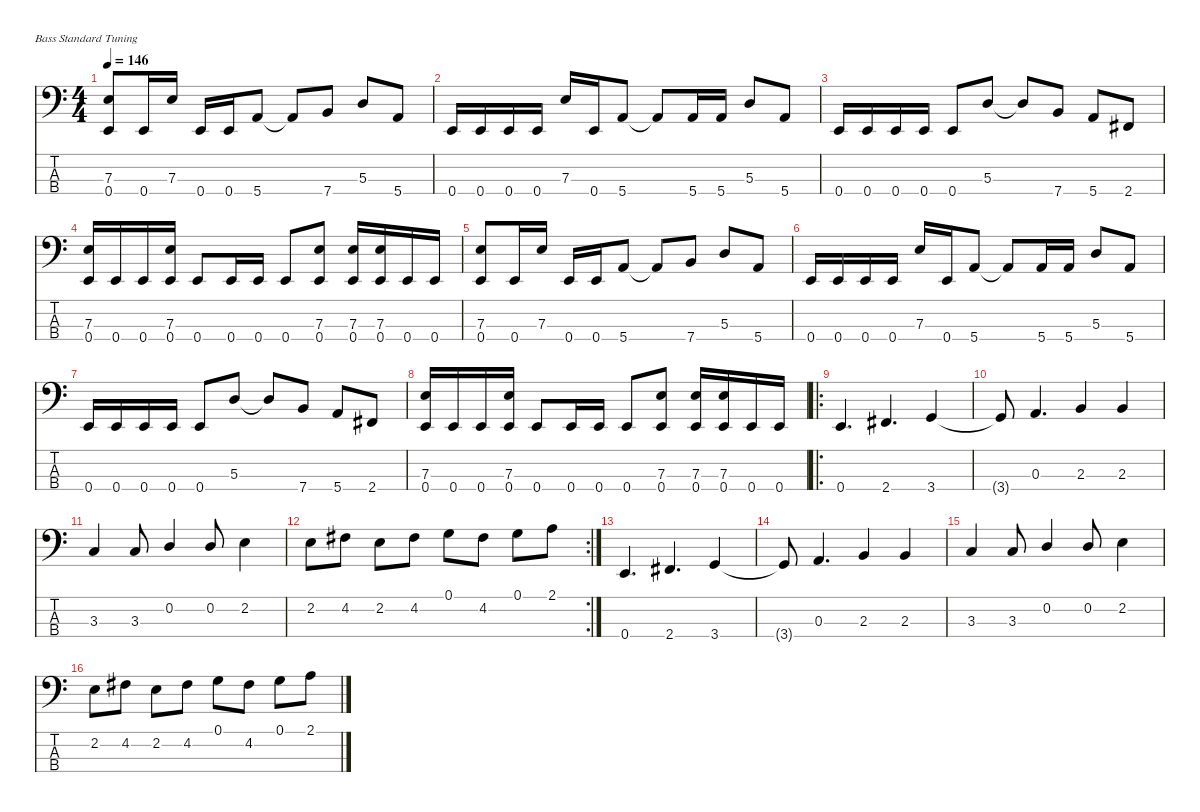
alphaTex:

\defaultSystemsLayout 4
\hideDynamics
\bracketExtendMode nobrackets
\singleTrackTrackNamePolicy hidden
\multiTrackTrackNamePolicy hidden
\firstSystemTrackNameMode fullname
\firstSystemTrackNameOrientation horizontal
\otherSystemsTrackNameOrientation horizontal
\track ("Bass" "el.bs.") {instrument electricbasspick}
\staff {score tabs}
\tuning (G2 D2 A1 E1)
\ts (4 4)
\tempo 146
\clef f4
\ks c
(7.3 0.4).8{dy f beam Up} 0.4.16{beam Up} 7.3.16{beam Up} 0.4.16{beam Up} 0.4.16{beam Up} 5.4.8{beam Up} 5.4{t}.8{beam Up} 7.4.8{beam Up} 5.3.8{beam Up} 5.4.8{beam Up} |
0.4.16{beam Up} 0.4.16{beam Up} 0.4.16{beam Up} 0.4.16{beam Up} 7.3.16{beam Up} 0.4.16{beam Up} 5.4.8{beam Up} 5.4{t}.8{beam Up} 5.4.16{beam Up} 5.4.16{beam Up} 5.3.8{beam Up} 5.4.8{beam Up} |
0.4.16{beam Up} 0.4.16{beam Up} 0.4.16{beam Up} 0.4.16{beam Up} 0.4.8{beam Up} 5.3.8{beam Up} 5.3{t}.8{beam Up} 7.4.8{beam Up} 5.4.8{beam Up} 2.4{acc #}.8{beam Up} |
(7.3 0.4).16{beam Up} 0.4.16{beam Up} 0.4.16{beam Up} (7.3 0.4).16{beam Up} 0.4.8{beam Up} 0.4.16{beam Up} 0.4.16{beam Up} 0.4.8{beam Up} (7.3 0.4).8{beam Up} (7.3 0.4).16{beam Up} (7.3 0.4).16{beam Up} 0.4.16{beam Up} 0.4.16{beam Up} |
(7.3 0.4).8{beam Up} 0.4.16{beam Up} 7.3.16{beam Up} 0.4.16{beam Up} 0.4.16{beam Up} 5.4.8{beam Up} 5.4{t}.8{beam Up} 7.4.8{beam Up} 5.3.8{beam Up} 5.4.8{beam Up} |
0.4.16{beam Up} 0.4.16{beam Up} 0.4.16{beam Up} 0.4.16{beam Up} 7.3.16{beam Up} 0.4.16{beam Up} 5.4.8{beam Up} 5.4{t}.8{beam Up} 5.4.16{beam Up} 5.4.16{beam Up} 5.3.8{beam Up} 5.4.8{beam Up} |
0.4.16{beam Up} 0.4.16{beam Up} 0.4.16{beam Up} 0.4.16{beam Up} 0.4.8{beam Up} 5.3.8{beam Up} 5.3{t}.8{beam Up} 7.4.8{beam Up} 5.4.8{beam Up} 2.4{acc #}.8{beam Up} |
(7.3 0.4).16{beam Up} 0.4.16{beam Up} 0.4.16{beam Up} (7.3 0.4).16{beam Up} 0.4.8{beam Up} 0.4.16{beam Up} 0.4.16{beam Up} 0.4.8{beam Up} (7.3 0.4).8{beam Up} (7.3 0.4).16{beam Up} (7.3 0.4).16{beam Up} 0.4.16{beam Up} 0.4.16{beam Up} |
\ro
0.4.4{d beam Up} 2.4{acc #}.4{d beam Up} 3.4.4{beam Up} |
3.4{t}.8{beam Up} 0.3.4{d beam Up} 2.3.4{beam Up} 2.3.4{beam Up} |
3.3.4{beam Up} 3.3.8{beam Up} 0.2.4{beam Up} 0.2.8{beam Up} 2.2.4{beam Down} |
\rc 2
2.2.8{beam Down} 4.2{acc #}.8{beam Down} 2.2.8{beam Down} 4.2{acc #}.8{beam Down} 0.1.8{beam Down} 4.2{acc #}.8{beam Down} 0.1.8{beam Down} 2.1.8{beam Down} |
0.4.4{d beam Up} 2.4{acc #}.4{d beam Up} 3.4.4{beam Up} |
3.4{t}.8{beam Up} 0.3.4{d beam Up} 2.3.4{beam Up} 2.3.4{beam Up} |
3.3.4{beam Up} 3.3.8{beam Up} 0.2.4{beam Up} 0.2.8{beam Up} 2.2.4{beam Down} |
2.2.8{beam Down} 4.2{acc #}.8{beam Down} 2.2.8{beam Down} 4.2{acc #}.8{beam Down} 0.1.8{beam Down} 4.2{acc #}.8{beam Down} 0.1.8{beam Down} 2.1.8{beam Down}
